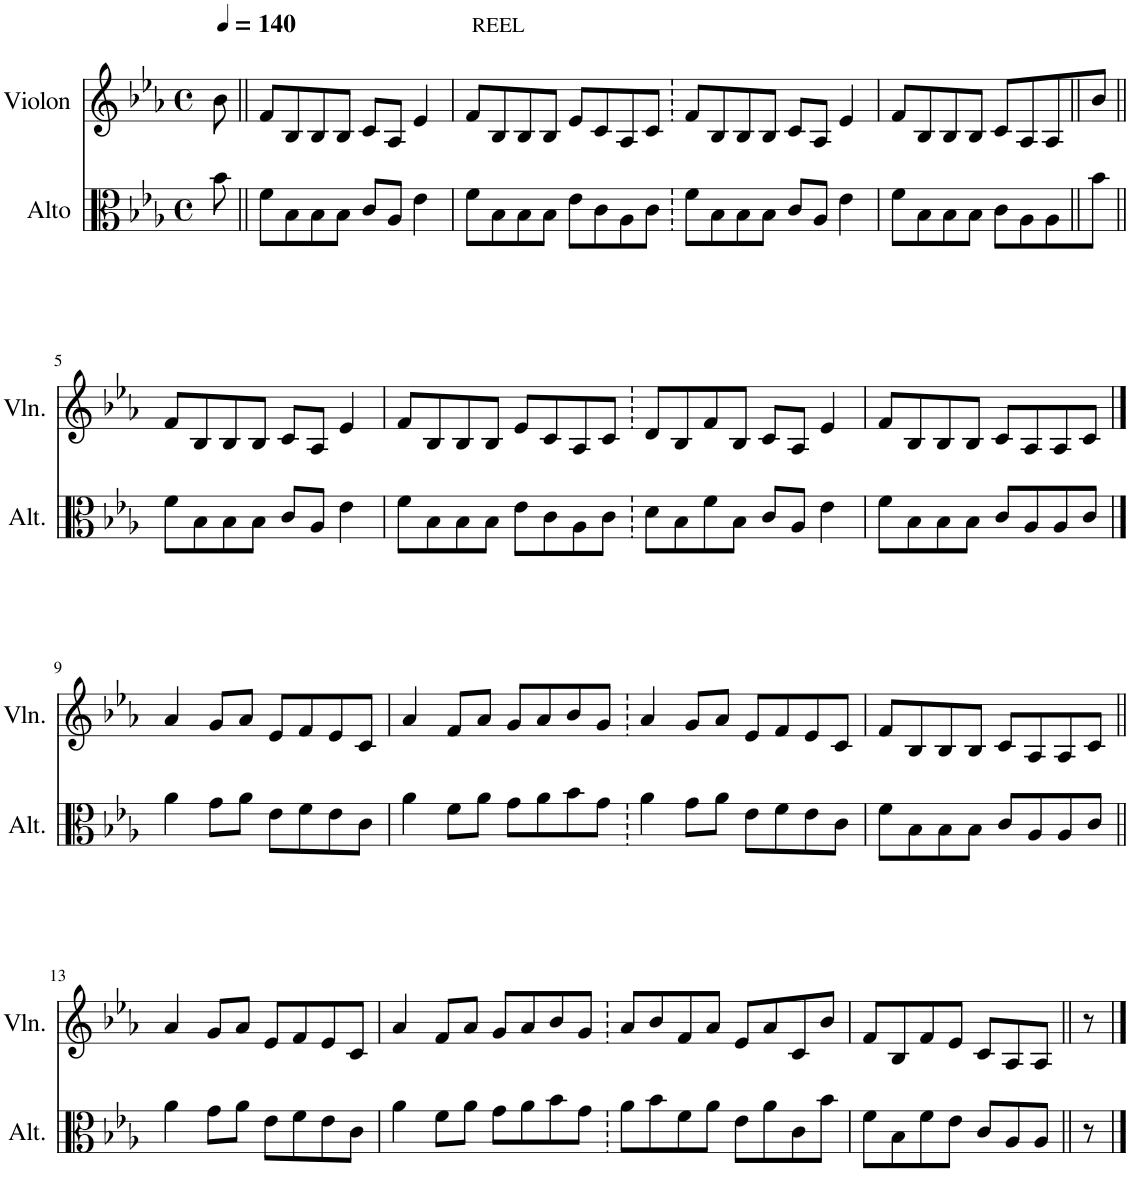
**kern	**kern
*part2	*part1
*staff2	*staff1
*I"Alto	*I"Violon
*I'Alt.	*I'Vln.
*clefC3	*clefG2
*k[b-e-a-]	*k[b-e-a-]
*M4/4	*M4/4
*met(c)	*met(c)
*MM140	*MM140
=	=
8b-\	8b-\
=1||	=1||
8f\L	8f/L
8B-\	8B-/
8B-\	8B-/
8B-\J	8B-/J
8c/L	8c/L
8A-/J	8A-/J
4e-\	4e-/
=2	=2
!	!LO:TX:a:t=REEL
8f\L	8f/L
8B-\	8B-/
8B-\	8B-/
8B-\J	8B-/J
8e-\L	8e-/L
8c\	8c/
8A-\	8A-/
8c\J	8c/J
=3	=3
8f\L	8f/L
8B-\	8B-/
8B-\	8B-/
8B-\J	8B-/J
8c/L	8c/L
8A-/J	8A-/J
4e-\	4e-/
=4	=4
8f\L	8f/L
8B-\	8B-/
8B-\	8B-/
8B-\J	8B-/J
8c\L	8c/L
8A-\	8A-/
8A-\	8A-/
8b-\J	8b-/J
!!LO:LB:g=z
=5||	=5||
8f\L	8f/L
8B-\	8B-/
8B-\	8B-/
8B-\J	8B-/J
8c/L	8c/L
8A-/J	8A-/J
4e-\	4e-/
=6	=6
8f\L	8f/L
8B-\	8B-/
8B-\	8B-/
8B-\J	8B-/J
8e-\L	8e-/L
8c\	8c/
8A-\	8A-/
8c\J	8c/J
=7	=7
8d\L	8d/L
8B-\	8B-/
8f\	8f/
8B-\J	8B-/J
8c/L	8c/L
8A-/J	8A-/J
4e-\	4e-/
=8	=8
8f\L	8f/L
8B-\	8B-/
8B-\	8B-/
8B-\J	8B-/J
8c/L	8c/L
8A-/	8A-/
8A-/	8A-/
8c/J	8c/J
!!LO:LB:g=z
==9	==9
4a-\	4a-/
8g\L	8g/L
8a-\J	8a-/J
8e-\L	8e-/L
8f\	8f/
8e-\	8e-/
8c\J	8c/J
=10	=10
4a-\	4a-/
8f\L	8f/L
8a-\J	8a-/J
8g\L	8g/L
8a-\	8a-/
8b-\	8b-/
8g\J	8g/J
=11	=11
4a-\	4a-/
8g\L	8g/L
8a-\J	8a-/J
8e-\L	8e-/L
8f\	8f/
8e-\	8e-/
8c\J	8c/J
=12	=12
8f\L	8f/L
8B-\	8B-/
8B-\	8B-/
8B-\J	8B-/J
8c/L	8c/L
8A-/	8A-/
8A-/	8A-/
8c/J	8c/J
!!LO:LB:g=z
=13||	=13||
4a-\	4a-/
8g\L	8g/L
8a-\J	8a-/J
8e-\L	8e-/L
8f\	8f/
8e-\	8e-/
8c\J	8c/J
=14	=14
4a-\	4a-/
8f\L	8f/L
8a-\J	8a-/J
8g\L	8g/L
8a-\	8a-/
8b-\	8b-/
8g\J	8g/J
=15	=15
8a-\L	8a-/L
8b-\	8b-/
8f\	8f/
8a-\J	8a-/J
8e-\L	8e-/L
8a-\	8a-/
8c\	8c/
8b-\J	8b-/J
=16	=16
8f\L	8f/L
8B-\	8B-/
8f\	8f/
8e-\J	8e-/J
8c/L	8c/L
8A-/	8A-/
8A-/J	8A-/J
8r	8r
==	==
*-	*-
